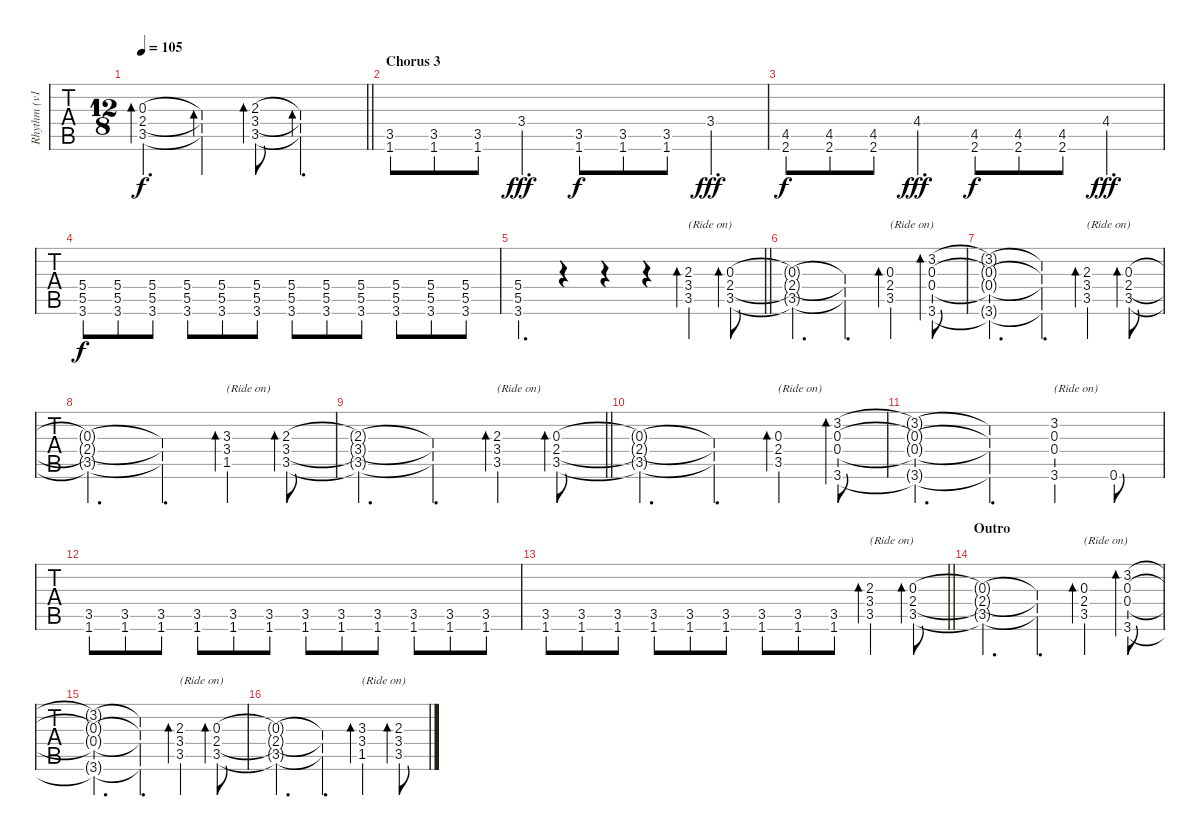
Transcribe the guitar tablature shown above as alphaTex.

\track ("Rhythm (v1)" "Rhythm (v1") {instrument electricguitarclean}
\staff {tabs}
\tuning (E4 B3 G3 D3 A2 E2) {hide}
\ts (12 8)
\tempo 105
\clef g2
\barLineRight lightlight
\ks c
(0.3 2.4 3.5).4{d bd 120 dy f} (0.3{t} 2.4{t} 3.5{t}).4{bd 120} (2.3 3.4 3.5).8{bd 240} (2.3{t} 3.4{t} 3.5{t}).2{d bd 240} |
\section ("" "Chorus 3")
(3.5 1.6).8{instrument electricguitarclean} (3.5 1.6).8 (3.5 1.6).8 3.4.4{d dy fff} (3.5 1.6).8{dy f} (3.5 1.6).8 (3.5 1.6).8 3.4.4{d dy fff} |
(4.5 2.6).8{dy f} (4.5 2.6).8 (4.5 2.6).8 4.4.4{d dy fff} (4.5 2.6).8{dy f} (4.5 2.6).8 (4.5 2.6).8 4.4.4{d dy fff} |
(5.4 5.5 3.6).8{dy f} (5.4 5.5 3.6).8 (5.4 5.5 3.6).8 (5.4 5.5 3.6).8 (5.4 5.5 3.6).8 (5.4 5.5 3.6).8 (5.4 5.5 3.6).8 (5.4 5.5 3.6).8 (5.4 5.5 3.6).8 (5.4 5.5 3.6).8 (5.4 5.5 3.6).8 (5.4 5.5 3.6).8 |
\barLineRight lightlight
(5.4 5.5 3.6).4{d} r.4{instrument electricguitarclean} r.4 r.4 (2.3 3.4 3.5).4{bd 120 txt "(Ride on)"} (0.3 2.4 3.5).8{bd 120} |
(0.3{t} 2.4{t} 3.5{t}).2{d} (0.3{t} 2.4{t} 3.5{t}).4{d} (0.3 2.4 3.5).4{bd 120 txt "(Ride on)"} (3.2 0.3 0.4 3.6).8{bd 120} |
(3.2{t} 0.3{t} 0.4{t} 3.6{t}).2{d} (3.2{t} 0.3{t} 0.4{t} 3.6{t}).4{d} (2.3 3.4 3.5).4{bd 120 txt "(Ride on)"} (0.3 2.4 3.5).8{bd 120} |
(0.3{t} 2.4{t} 3.5{t}).2{d} (0.3{t} 2.4{t} 3.5{t}).4{d} (3.3 3.4 1.5).4{bd 120 txt "(Ride on)"} (2.3 3.4 3.5).8{bd 120} |
\barLineRight lightlight
(2.3{t} 3.4{t} 3.5{t}).2{d} (2.3{t} 3.4{t} 3.5{t}).4{d} (2.3 3.4 3.5).4{bd 60 txt "(Ride on)"} (0.3 2.4 3.5).8{bd 60} |
(0.3{t} 2.4{t} 3.5{t}).2{d} (0.3{t} 2.4{t} 3.5{t}).4{d} (0.3 2.4 3.5).4{bd 60 txt "(Ride on)"} (3.2 0.3 0.4 3.6).8{bd 60} |
(3.2{t} 0.3{t} 0.4{t} 3.6{t}).2{d} (3.2{t} 0.3{t} 0.4{t} 3.6{t}).4{d} (3.2 0.3 0.4 3.6).4{txt "(Ride on)"} 0.6.8 |
(3.5 1.6).8 (3.5 1.6).8 (3.5 1.6).8 (3.5 1.6).8 (3.5 1.6).8 (3.5 1.6).8 (3.5 1.6).8 (3.5 1.6).8 (3.5 1.6).8 (3.5 1.6).8 (3.5 1.6).8 (3.5 1.6).8 |
\barLineRight lightlight
(3.5 1.6).8 (3.5 1.6).8 (3.5 1.6).8 (3.5 1.6).8 (3.5 1.6).8 (3.5 1.6).8 (3.5 1.6).8 (3.5 1.6).8 (3.5 1.6).8 (2.3 3.4 3.5).4{bd 120 txt "(Ride on)"} (0.3 2.4 3.5).8{bd 120} |
\section ("" "Outro")
(0.3{t} 2.4{t} 3.5{t}).2{d} (0.3{t} 2.4{t} 3.5{t}).4{d} (0.3 2.4 3.5).4{bd 120 txt "(Ride on)"} (3.2 0.3 0.4 3.6).8{bd 120} |
(3.2{t} 0.3{t} 0.4{t} 3.6{t}).2{d} (3.2{t} 0.3{t} 0.4{t} 3.6{t}).4{d} (2.3 3.4 3.5).4{bd 120 txt "(Ride on)"} (0.3 2.4 3.5).8{bd 120} |
(0.3{t} 2.4{t} 3.5{t}).2{d} (0.3{t} 2.4{t} 3.5{t}).4{d} (3.3 3.4 1.5).4{bd 120 txt "(Ride on)"} (2.3 3.4 3.5).8{bd 120}
